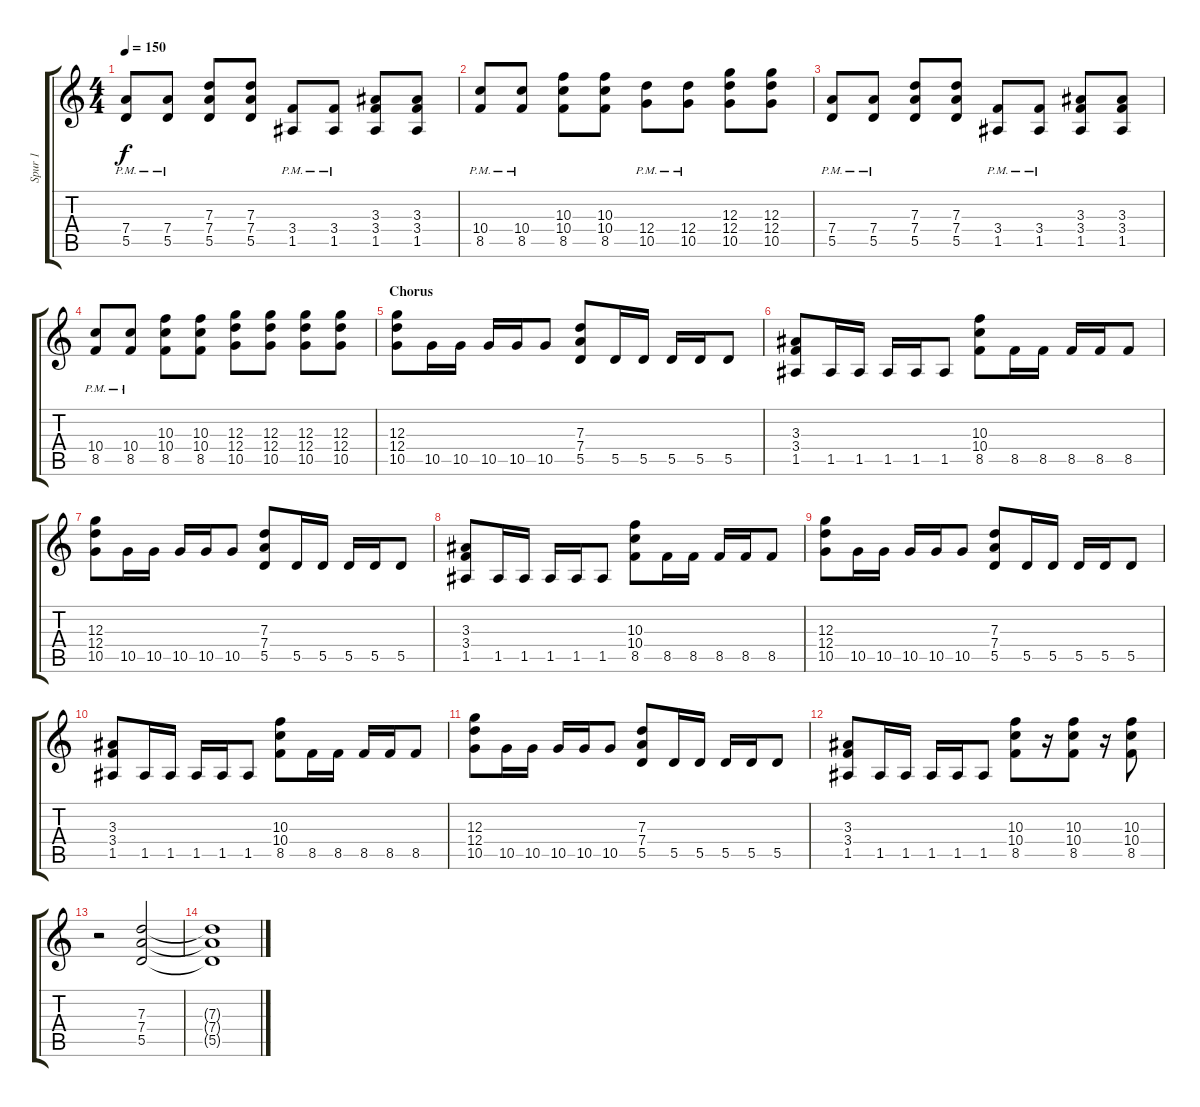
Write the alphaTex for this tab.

\track ("Spur 1" "Spur 1") {instrument distortionguitar}
\staff {score tabs}
\tuning (E4 B3 G3 D3 A2 E2) {hide}
\ts (4 4)
\tempo 150
\clef g2
\ks c
(7.4{pm} 5.5{pm}).8{dy f} (7.4{pm} 5.5{pm}).8 (7.3 7.4 5.5).8 (7.3 7.4 5.5).8 (3.4{pm} 1.5{pm}).8 (3.4{pm} 1.5{pm}).8 (3.3 3.4 1.5).8 (3.3 3.4 1.5).8 |
(10.4{pm} 8.5{pm}).8 (10.4{pm} 8.5{pm}).8 (10.3 10.4 8.5).8 (10.3 10.4 8.5).8 (12.4{pm} 10.5{pm}).8 (12.4{pm} 10.5{pm}).8 (12.3 12.4 10.5).8 (12.3 12.4 10.5).8 |
(7.4{pm} 5.5{pm}).8 (7.4{pm} 5.5{pm}).8 (7.3 7.4 5.5).8 (7.3 7.4 5.5).8 (3.4{pm} 1.5{pm}).8 (3.4{pm} 1.5{pm}).8 (3.3 3.4 1.5).8 (3.3 3.4 1.5).8 |
(10.4{pm} 8.5{pm}).8 (10.4{pm} 8.5{pm}).8 (10.3 10.4 8.5).8 (10.3 10.4 8.5).8 (12.3 12.4 10.5).8 (12.3 12.4 10.5).8 (12.3 12.4 10.5).8 (12.3 12.4 10.5).8 |
\section ("" "Chorus")
(12.3 12.4 10.5).8 10.5.16 10.5.16 10.5.16 10.5.16 10.5.8 (7.3 7.4 5.5).8 5.5.16 5.5.16 5.5.16 5.5.16 5.5.8 |
(3.3 3.4 1.5).8 1.5.16 1.5.16 1.5.16 1.5.16 1.5.8 (10.3 10.4 8.5).8 8.5.16 8.5.16 8.5.16 8.5.16 8.5.8 |
(12.3 12.4 10.5).8 10.5.16 10.5.16 10.5.16 10.5.16 10.5.8 (7.3 7.4 5.5).8 5.5.16 5.5.16 5.5.16 5.5.16 5.5.8 |
(3.3 3.4 1.5).8 1.5.16 1.5.16 1.5.16 1.5.16 1.5.8 (10.3 10.4 8.5).8 8.5.16 8.5.16 8.5.16 8.5.16 8.5.8 |
(12.3 12.4 10.5).8 10.5.16 10.5.16 10.5.16 10.5.16 10.5.8 (7.3 7.4 5.5).8 5.5.16 5.5.16 5.5.16 5.5.16 5.5.8 |
(3.3 3.4 1.5).8 1.5.16 1.5.16 1.5.16 1.5.16 1.5.8 (10.3 10.4 8.5).8 8.5.16 8.5.16 8.5.16 8.5.16 8.5.8 |
(12.3 12.4 10.5).8 10.5.16 10.5.16 10.5.16 10.5.16 10.5.8 (7.3 7.4 5.5).8 5.5.16 5.5.16 5.5.16 5.5.16 5.5.8 |
(3.3 3.4 1.5).8 1.5.16 1.5.16 1.5.16 1.5.16 1.5.8 (10.3 10.4 8.5).8 r.16 (10.3 10.4 8.5).8 r.16 (10.3 10.4 8.5).8 |
r.2 (7.3 7.4 5.5).2 |
(7.3{t} 7.4{t} 5.5{t}).1
